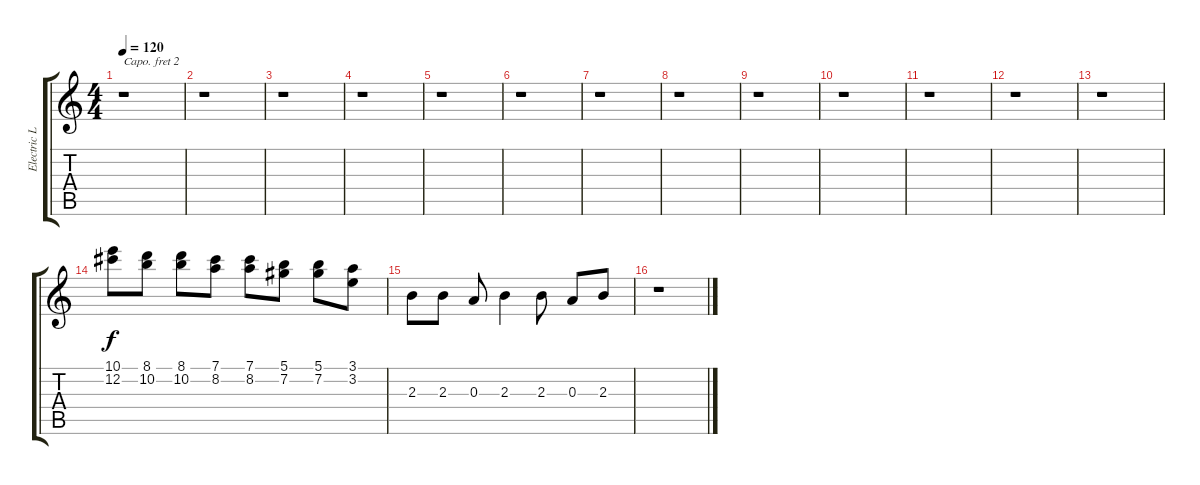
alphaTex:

\track ("Electric Lead" "Electric L") {instrument distortionguitar}
\staff {score tabs}
\capo 2
\tuning (E4 B3 G3 D3 A2 E2) {hide}
\ts (4 4)
\tempo 120
\clef g2
\ks c
r.1{dy f} |
r.1 |
r.1 |
r.1 |
r.1 |
r.1 |
r.1 |
r.1 |
r.1 |
r.1 |
r.1 |
r.1 |
r.1 |
(10.1 12.2).8 (8.1 10.2).8 (8.1 10.2).8 (7.1 8.2).8 (7.1 8.2).8 (5.1 7.2).8 (5.1 7.2).8 (3.1 3.2).8 |
2.3.8 2.3.8 0.3.8 2.3.4 2.3.8 0.3.8 2.3.8 |
r.1
